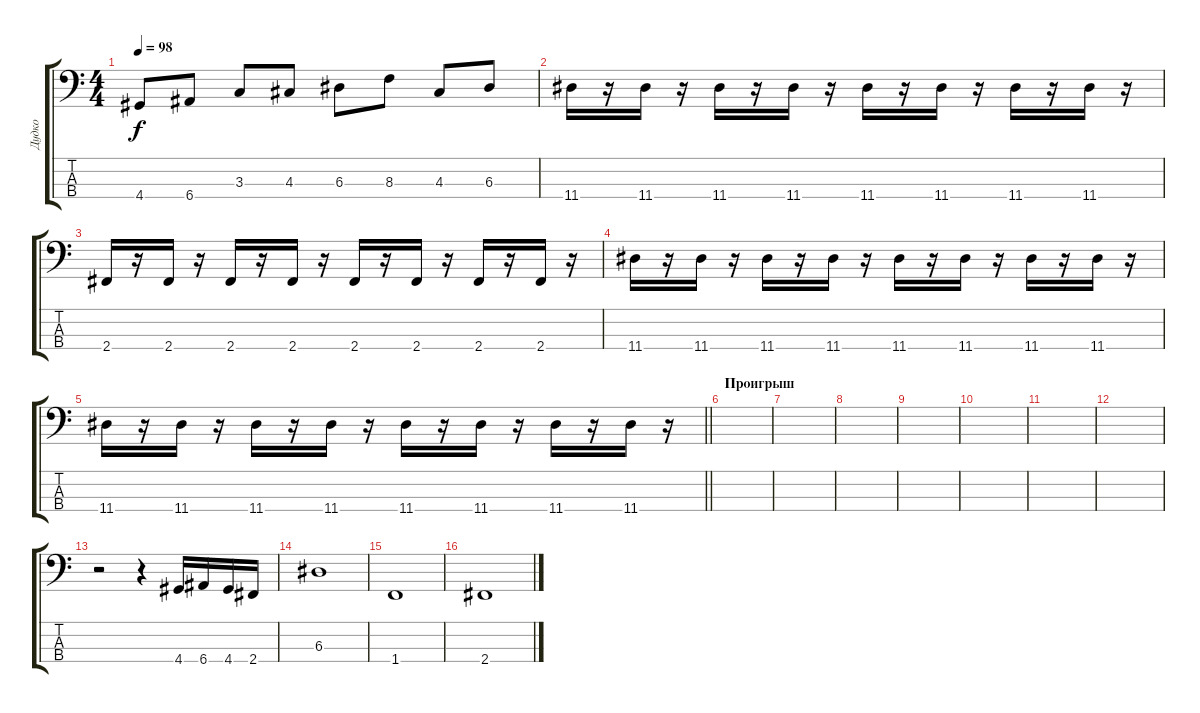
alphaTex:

\track ("Дудко" "Дудко") {instrument electricbassfinger}
\staff {score tabs}
\tuning (G2 D2 A1 E1) {hide}
\ts (4 4)
\tempo 98
\clef f4
\ks c
4.4.8{dy f} 6.4.8 3.3.8 4.3.8 6.3.8 8.3.8 4.3.8 6.3.8 |
11.4.16 r.16 11.4.16 r.16 11.4.16 r.16 11.4.16 r.16 11.4.16 r.16 11.4.16 r.16 11.4.16 r.16 11.4.16 r.16 |
2.4.16 r.16 2.4.16 r.16 2.4.16 r.16 2.4.16 r.16 2.4.16 r.16 2.4.16 r.16 2.4.16 r.16 2.4.16 r.16 |
11.4.16 r.16 11.4.16 r.16 11.4.16 r.16 11.4.16 r.16 11.4.16 r.16 11.4.16 r.16 11.4.16 r.16 11.4.16 r.16 |
\barLineRight lightlight
11.4.16 r.16 11.4.16 r.16 11.4.16 r.16 11.4.16 r.16 11.4.16 r.16 11.4.16 r.16 11.4.16 r.16 11.4.16 r.16 |
\section ("" "Проигрыш")
|
|
|
|
|
|
|
r.2 r.4 4.4.16 6.4.16 4.4.16 2.4.16 |
6.3.1 |
1.4.1 |
2.4.1
